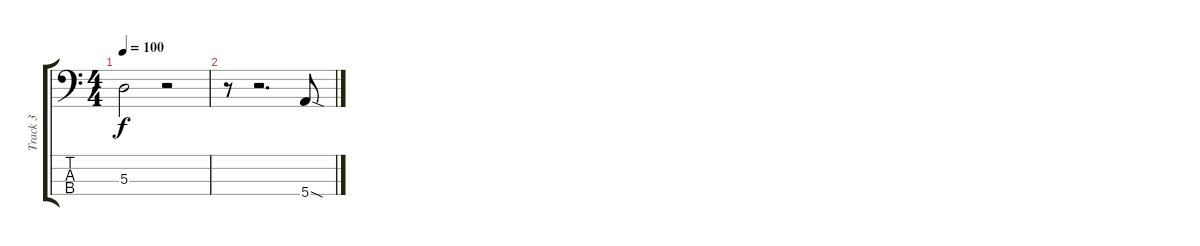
\track ("Track 3" "Track 3") {instrument slapbass1}
\staff {score tabs}
\tuning (G2 D2 A1 E1) {hide}
\ts (4 4)
\tempo 100
\clef f4
\ks c
5.3.2{dy f} r.2 |
r.8 r.2{d} 5.4{sod}.8
